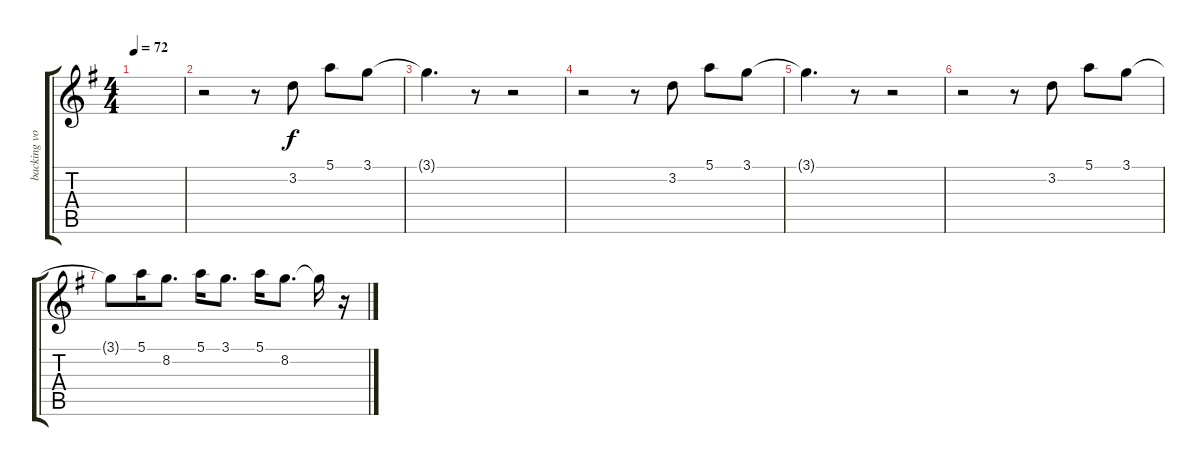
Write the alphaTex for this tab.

\track ("backing vocal (Dabiel-miKe)" "backing vo") {instrument acousticguitarsteel}
\staff {score tabs}
\tuning (E4 B3 G3 D3 A2 E2) {hide}
\ts (4 4)
\tempo 72
\clef g2
\ks g
|
r.2 r.8 3.2.8 5.1.8 3.1.8 |
3.1{t}.4{d} r.8 r.2 |
r.2 r.8 3.2.8 5.1.8 3.1.8 |
3.1{t}.4{d} r.8 r.2 |
r.2 r.8 3.2.8 5.1.8 3.1.8 |
3.1{t}.8 5.1.16 8.2.8{d} 5.1.16 3.1.8{d} 5.1.16 8.2.8{d} 8.2{t}.16 r.16
